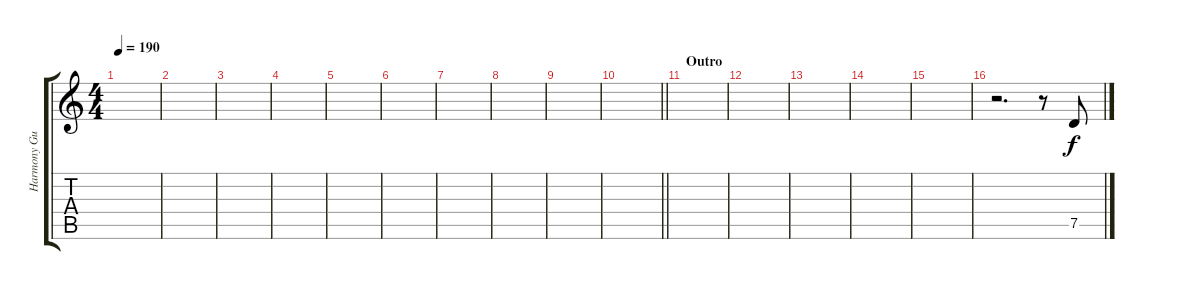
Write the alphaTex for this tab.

\track ("Harmony Guitar" "Harmony Gu") {instrument distortionguitar}
\staff {score tabs}
\tuning (D4 A3 F3 C3 G2 D2) {hide}
\ts (4 4)
\tempo 190
\clef g2
\ks c
|
|
|
|
|
|
|
|
|
\barLineRight lightlight
|
\section ("" "Outro")
|
|
|
|
|
r.2{d} r.8 7.5.8
